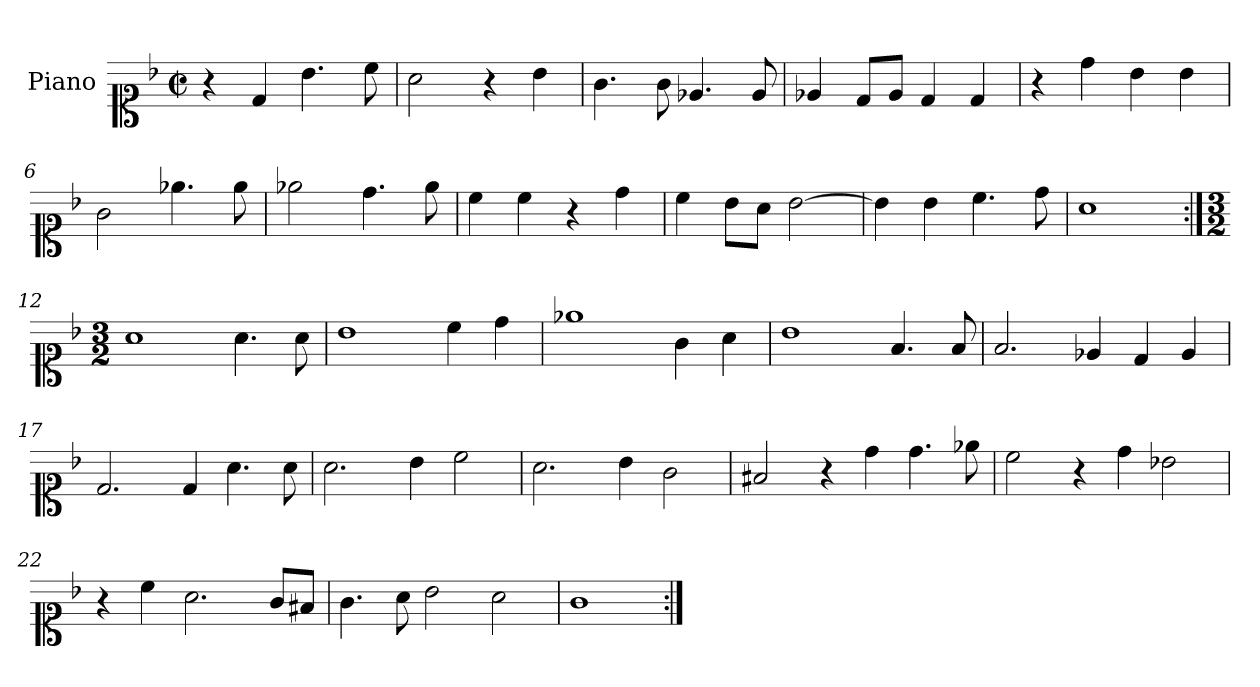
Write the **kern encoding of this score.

**kern
*part1
*staff1
*I"Piano
*I'Pno.
*clefC1
*k[b-]
*M2/2
*met(c|)
=1
4r
4d/
4.b-\
8cc\
=2
2a\
4r
4b-\
=3
4.g\
8g\
4.e-X/
8e-/
=4
4e-X/
8d/L
8e-/J
4d/
4d/
=5
4r
4dd\
4b-\
4b-\
!!LO:LB:g=z
=6
2g\
4.ee-X\
8ee-\
=7
2ee-X\
4.dd\
8ee-\
=8
4cc\
4cc\
4r
4dd\
=9
4cc\
8b-\L
8a\J
[2b-\
=10
4b-\]
4b-\
4.cc\
8dd\
=11
1a
=12:|!
*M3/2
1a
4.a\
8a\
=13
1b-
4cc\
4dd\
=14
1ee-X
4g\
4a\
!!LO:LB:g=z
=15
1b-
4.f/
8f/
=16
2.f/
4e-X/
4d/
4e-/
=17
2.d/
4d/
4.a\
8a\
=18
2.a\
4b-\
2cc\
=19
2.a\
4b-\
2g\
=20
2f#X/
4r
4dd\
4.dd\
8ee-X\
=21
2cc\
4r
4dd\
2b-X\
=22
4r
4cc\
2.a\
8g/L
8f#X/J
!!LO:LB:g=z
=23
4.g\
8a\
2b-\
2a\
=24
1g
=:|!
*-
